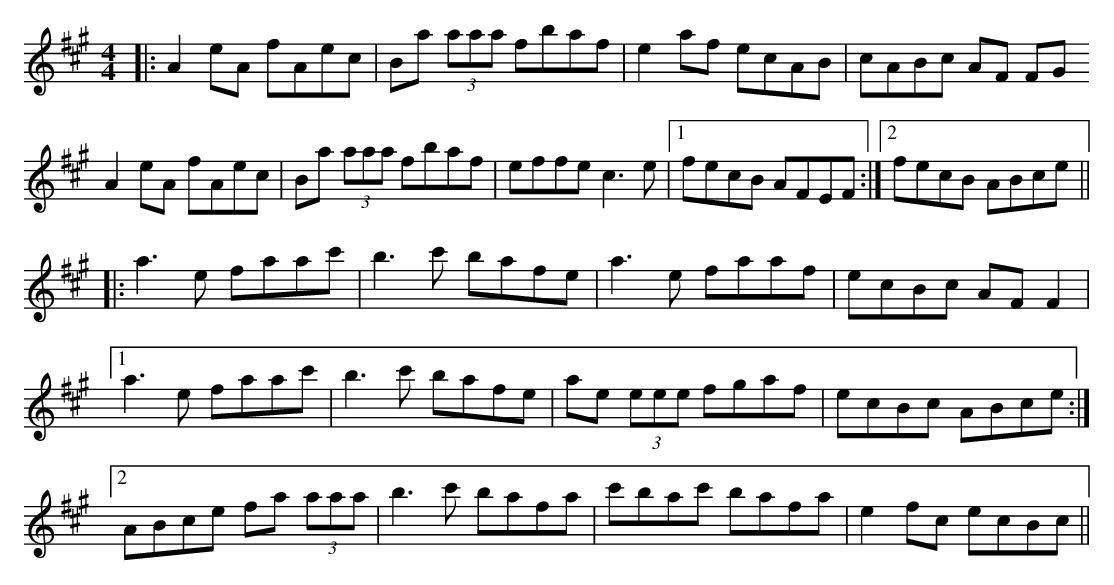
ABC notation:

X:1
M:4/4
K:A
|: A2eA fAec | Ba (3aaa fbaf | e2 af ecAB | cABc AF FG
A2eA fAec | Ba (3aaa fbaf | effe c2>e2 |1 fecB AFEF :|2 fecB ABce ||
|:a2>e2 faac' | b2>c'2 bafe | a2>e2 faaf | ecBc AF F2|
[1 a2>e2 faac' | b2>c'2 bafe | ae (3eee fgaf | ecBc ABce :|
[2 ABce fa (3aaa | b2>c'2 bafa | c'bac' bafa | e2 fc ecBc ||
